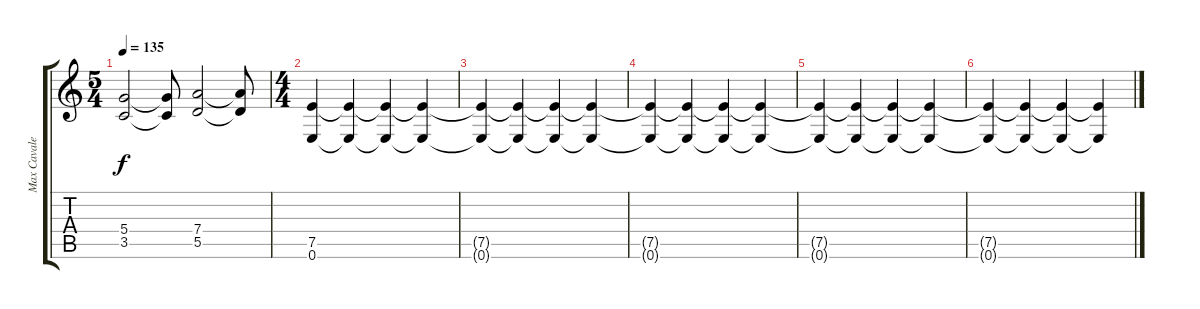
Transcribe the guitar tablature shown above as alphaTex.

\track ("Max Cavalera" "Max Cavale") {instrument overdrivenguitar}
\staff {score tabs}
\tuning (E4 B3 G3 D3 A2 E2) {hide}
\ts (5 4)
\tempo 135
\clef g2
\ks c
(5.4 3.5).2{dy f volume 16} (5.4{t} 3.5{t}).8 (7.4 5.5).2 (7.4{t} 5.5{t}).8 |
\ts (4 4)
(7.5 0.6).4{volume 15} (7.5{t} 0.6{t}).4{volume 14} (7.5{t} 0.6{t}).4{volume 13} (7.5{t} 0.6{t}).4{volume 12} |
(7.5{t} 0.6{t}).4{volume 11} (7.5{t} 0.6{t}).4{volume 10} (7.5{t} 0.6{t}).4{volume 9} (7.5{t} 0.6{t}).4{volume 8} |
(7.5{t} 0.6{t}).4{volume 7} (7.5{t} 0.6{t}).4{volume 6} (7.5{t} 0.6{t}).4{volume 5} (7.5{t} 0.6{t}).4{volume 4} |
(7.5{t} 0.6{t}).4{volume 3} (7.5{t} 0.6{t}).4 (7.5{t} 0.6{t}).4{volume 2} (7.5{t} 0.6{t}).4 |
(7.5{t} 0.6{t}).4{volume 1} (7.5{t} 0.6{t}).4 (7.5{t} 0.6{t}).4 (7.5{t} 0.6{t}).4
